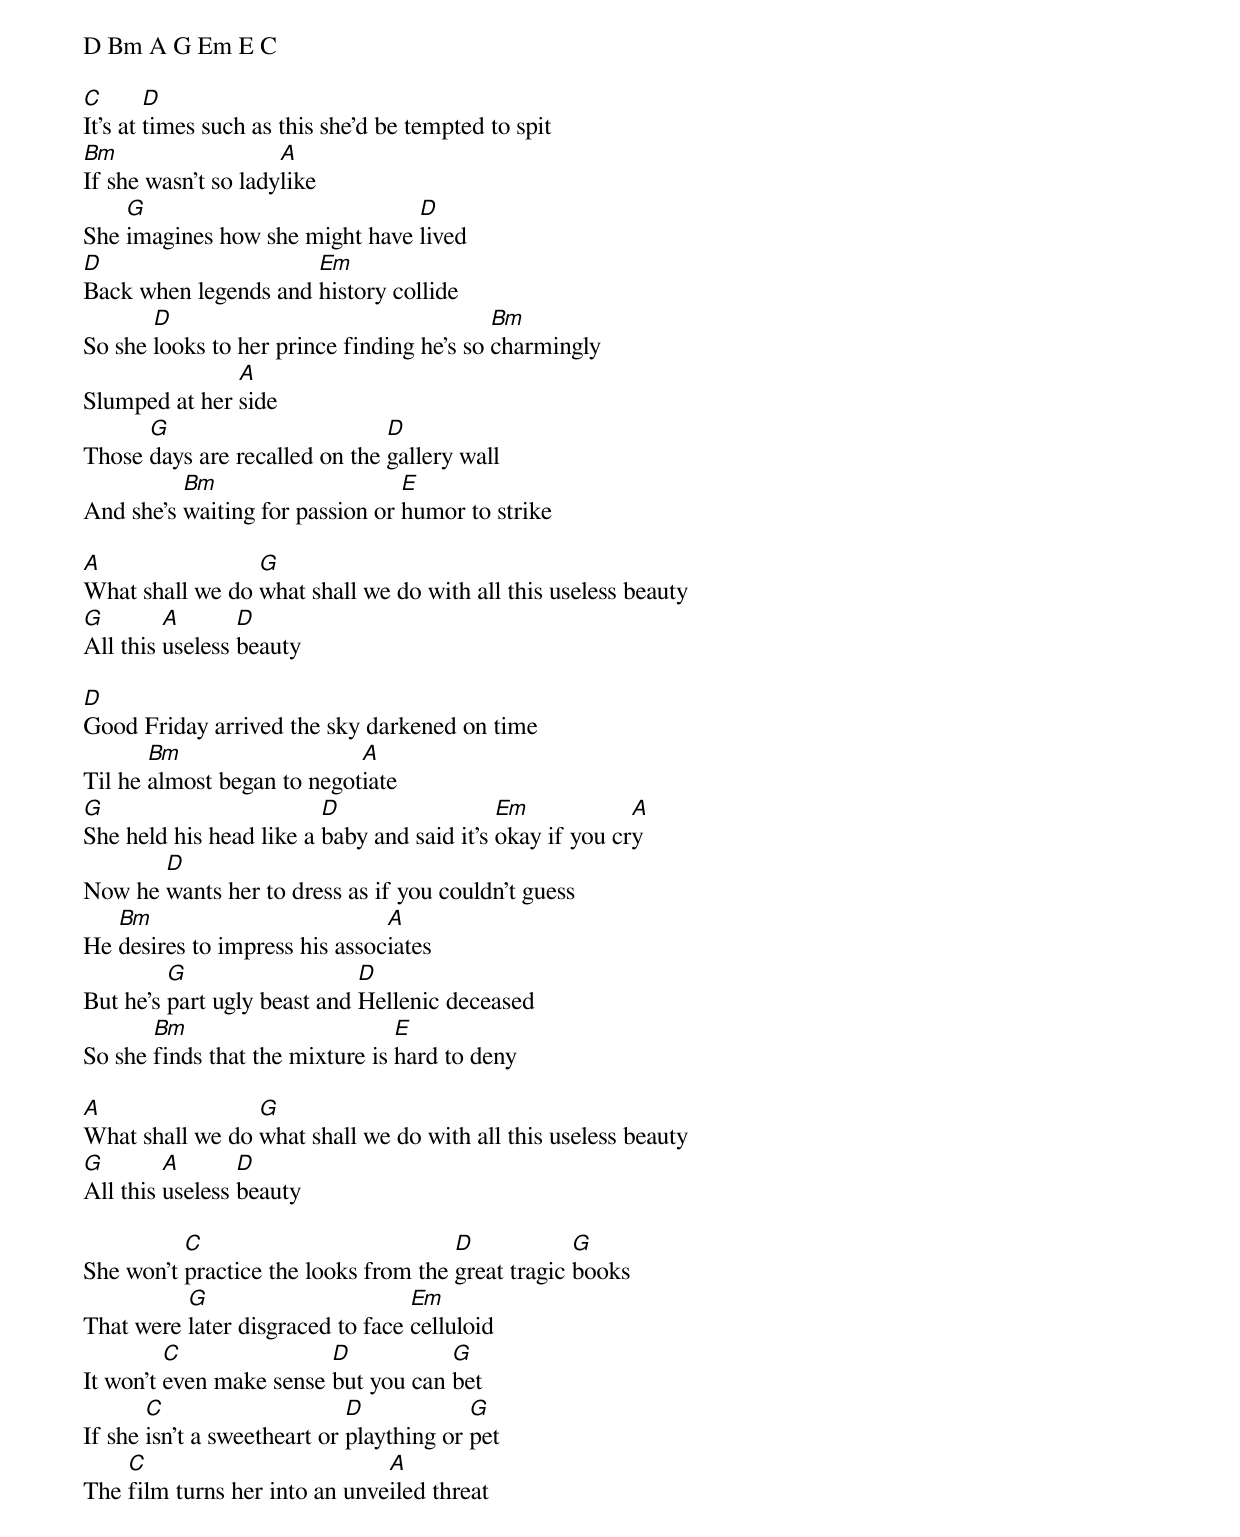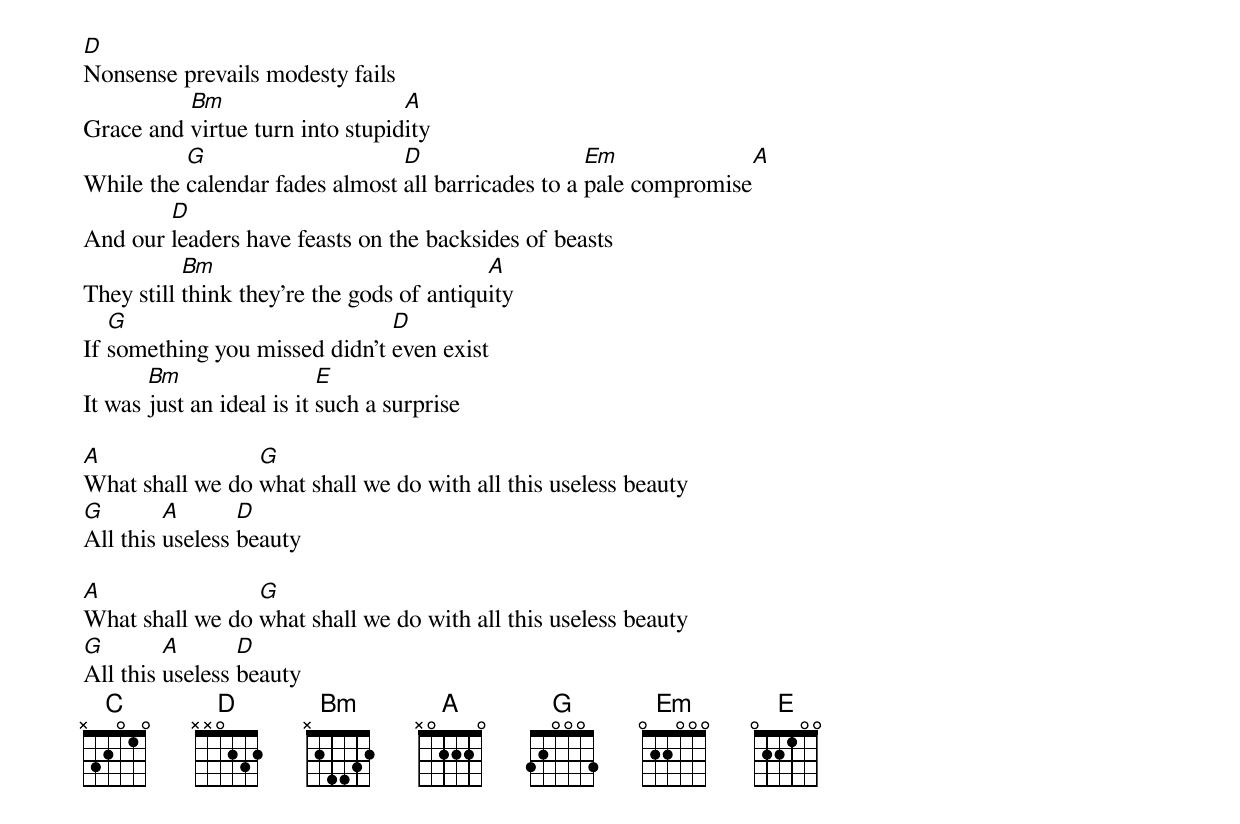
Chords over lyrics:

D Bm A G Em E C

C       D
It's at times such as this she'd be tempted to spit
Bm                   A
If she wasn't so ladylike
    G                           D
She imagines how she might have lived
D                     Em
Back when legends and history collide
       D                                   Bm
So she looks to her prince finding he's so charmingly
               A
Slumped at her side
      G                        D
Those days are recalled on the gallery wall
          Bm                     E
And she's waiting for passion or humor to strike

A                G
What shall we do what shall we do with all this useless beauty
G        A       D
All this useless beauty

D
Good Friday arrived the sky darkened on time
       Bm                   A
Til he almost began to negotiate
G                        D                  Em            A
She held his head like a baby and said it's okay if you cry
       D
Now he wants her to dress as if you couldn't guess
   Bm                          A
He desires to impress his associates
         G                   D
But he's part ugly beast and Hellenic deceased
       Bm                        E
So she finds that the mixture is hard to deny

A                G
What shall we do what shall we do with all this useless beauty
G        A       D
All this useless beauty

          C                           D            G
She won't practice the looks from the great tragic books
          G                       Em
That were later disgraced to face celluloid
         C               D           G
It won't even make sense but you can bet
       C                     D            G
If she isn't a sweetheart or plaything or pet
    C                          A
The film turns her into an unveiled threat

D
Nonsense prevails modesty fails
          Bm                     A
Grace and virtue turn into stupidity
          G                     D                   Em             A
While the calendar fades almost all barricades to a pale compromise
        D
And our leaders have feasts on the backsides of beasts
           Bm                              A
They still think they're the gods of antiquity
   G                           D
If something you missed didn't even exist
       Bm                  E
It was just an ideal is it such a surprise

A                G
What shall we do what shall we do with all this useless beauty
G        A       D
All this useless beauty

A                G
What shall we do what shall we do with all this useless beauty
G        A       D
All this useless beauty
